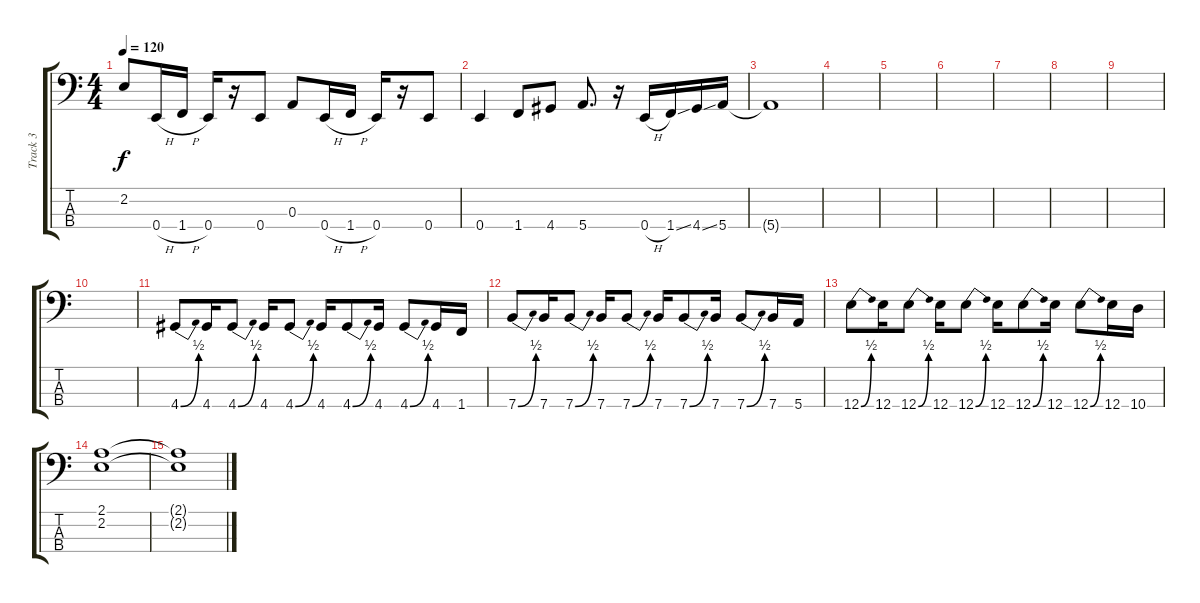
\track ("Track 3" "Track 3") {instrument slapbass1}
\staff {score tabs}
\tuning (G2 D2 A1 E1) {hide}
\ts (4 4)
\tempo 120
\clef f4
\ks c
2.2.8{dy f} 0.4{h}.16 1.4{h}.16 0.4.16 r.16 0.4.8 0.3.8 0.4{h}.16 1.4{h}.16 0.4.16 r.16 0.4.8 |
0.4.4 1.4.8 4.4.8 5.4.8{d} r.16 0.4{h}.16 1.4{ss}.16 4.4{ss}.16 5.4.16 |
5.4{t}.1 |
|
|
|
|
|
|
|
4.4{be (bend 0 0 60 2)}.8 4.4.16 4.4{be (bend 0 0 60 2)}.8 4.4.16 4.4{be (bend 0 0 60 2)}.8 4.4.16 4.4{be (bend 0 0 60 2)}.8 4.4.16 4.4{be (bend 0 0 60 2)}.8 4.4.16 1.4.16 |
7.4{be (bend 0 0 60 2)}.8 7.4.16 7.4{be (bend 0 0 60 2)}.8 7.4.16 7.4{be (bend 0 0 60 2)}.8 7.4.16 7.4{be (bend 0 0 60 2)}.8 7.4.16 7.4{be (bend 0 0 60 2)}.8 7.4.16 5.4.16 |
12.4{be (bend 0 0 60 2)}.8 12.4.16 12.4{be (bend 0 0 60 2)}.8 12.4.16 12.4{be (bend 0 0 60 2)}.8 12.4.16 12.4{be (bend 0 0 60 2)}.8 12.4.16 12.4{be (bend 0 0 60 2)}.8 12.4.16 10.4.16 |
(2.1 2.2).1 |
(2.1{t} 2.2{t}).1
